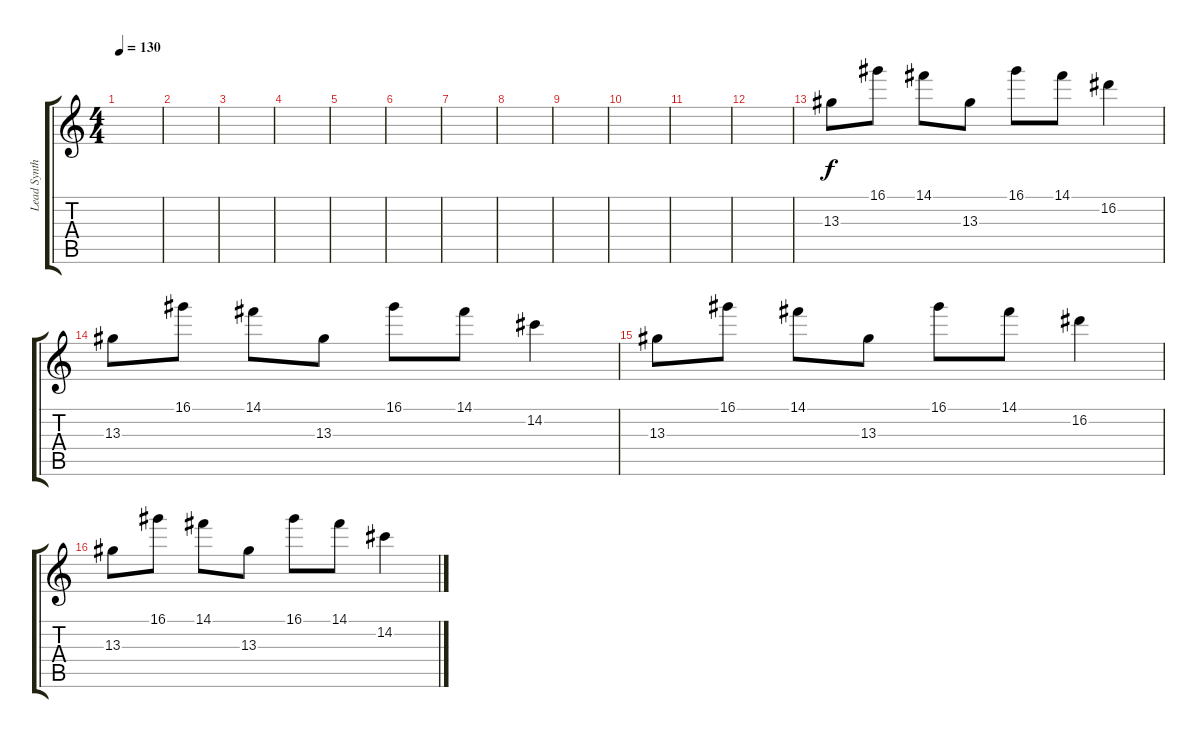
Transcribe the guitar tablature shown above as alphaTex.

\track ("Lead Synth Left Ch." "Lead Synth") {instrument overdrivenguitar}
\staff {score tabs}
\tuning (E4 B3 G3 D3 A2 E2) {hide}
\ts (4 4)
\tempo 130
\clef g2
\ks c
|
|
|
|
|
|
|
|
|
|
|
|
13.3.8 16.1.8 14.1.8 13.3.8 16.1.8 14.1.8 16.2.4 |
13.3.8 16.1.8 14.1.8 13.3.8 16.1.8 14.1.8 14.2.4 |
13.3.8 16.1.8 14.1.8 13.3.8 16.1.8 14.1.8 16.2.4 |
13.3.8 16.1.8 14.1.8 13.3.8 16.1.8 14.1.8 14.2.4
